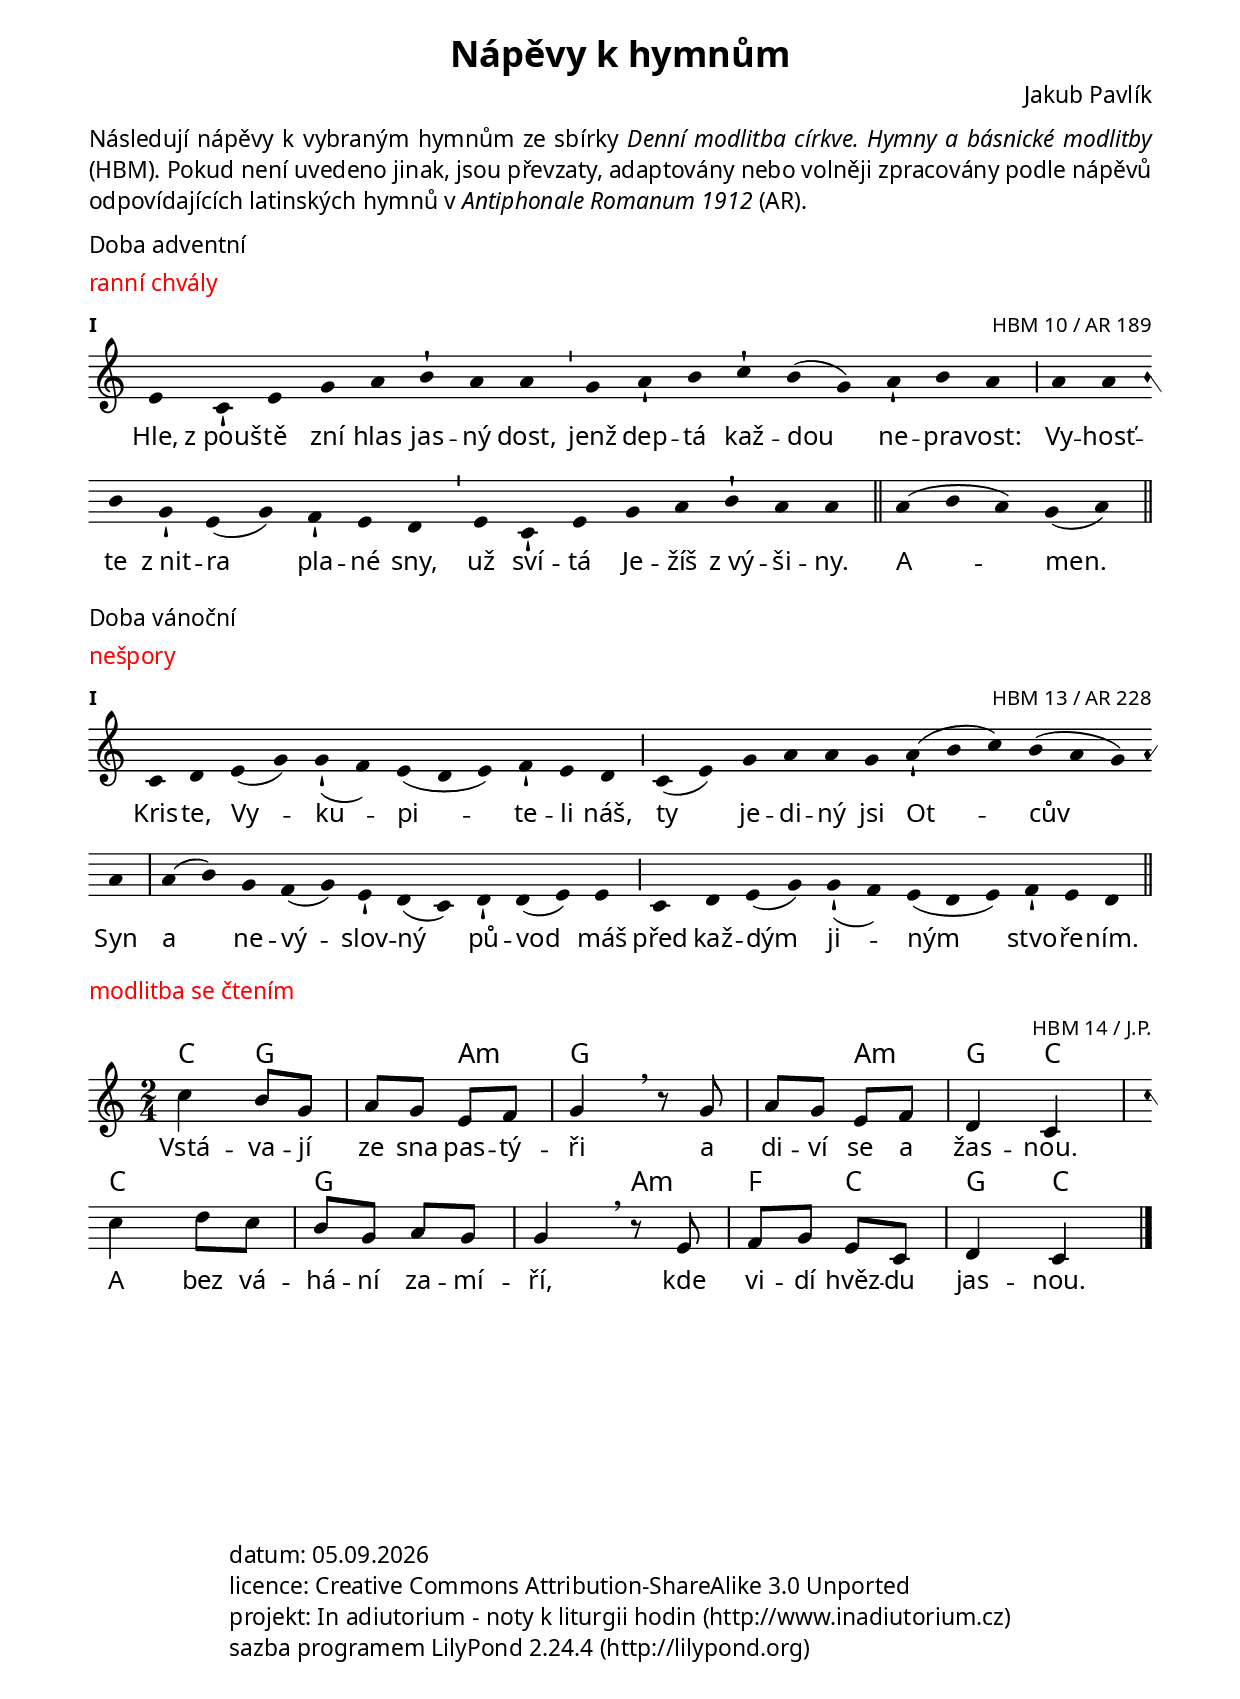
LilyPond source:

\version "2.15.37"

\header {
  title = "Nápěvy k hymnům"
  composer = "Jakub Pavlík"
}

\include "../spolecne.ly"

\layout{
  ragged-last = ##f
  indent = 0\cm
}

\paper {
  scoreTitleMarkup = \markup\small{ 
    \fill-line {
      \bold\fromproperty #'header:modus "  "
      \concat {
        \fromproperty #'header:fonstexti 
        " / " 
        \fromproperty #'header:fonsmelodiae
      }
    }
  }
}

\markup\justify{
Následují nápěvy k vybraným hymnům ze sbírky
\italic{Denní modlitba církve. Hymny a básnické modlitby} (HBM).
Pokud není uvedeno jinak, jsou převzaty, adaptovány nebo 
volněji zpracovány
podle nápěvů odpovídajících latinských hymnů
v \italic{Antiphonale Romanum 1912} (AR).
}

%{
\markup\nadpisHodinka {"ranní chvály"}
\markup\nadpisHodinka {"modlitba se čtením"}
\markup\nadpisHodinka {"modlitba uprostřed dne"}
\markup\nadpisHodinka {"nešpory"}

\score {
  \relative c' {
    \choralniRezim
    
  }
  \addlyrics {
    
  }
  \header {
    quid = "hymnus"
    modus = ""
    fonstexti = ""
    fonsmelodiae = ""
    id = ""
    piece = \markup {\sestavTitulek}
  }
}
%}

\markup{Doba adventní}

\markup\nadpisHodinka{"ranní chvály"}

\score {
  \relative c' {
    \choralniRezim
    e4 c-| e g a b-| a a \barMin
    g a-| b c-| b( g) a-| b a \barMaior
    a a b g-| e( g) f-| e d \barMin
    e c-| e g a b-| a a \barFinalis a( b a) g( a) \barFinalis
  }
  \addlyrics {
    Hle, z_pouš -- tě zní hlas jas -- ný dost,
    jenž dep -- tá kaž -- dou ne -- pra -- vost:
    Vy -- hosť -- te z_nit -- ra pla -- né sny,
    už sví -- tá Je -- žíš z_vý -- ši -- ny.
    
    A -- men.
  }
  \header {
    quid = "hymnus"
    modus = "I"
    fonstexti = "HBM 10"
    fonsmelodiae = "AR 189"
    id = ""
    piece = \markup {\sestavTitulek}
  }
}

\markup{Doba vánoční}

\markup\nadpisHodinka{"nešpory"}
\score {
  \relative c' {
    \choralniRezim
    c4 d e( g) g(-| f) e( d e) f-| e d \barMaior
    c( e) g a a g a(-| b c) b( a g) a \barMax
    a( b) g f( g) e-| d( c) d-| d( e) e \barMaior
    c d e( g) g(-| f) e( d e) f-| e d \barFinalis
  }
  \addlyrics {
    Kris -- te, Vy -- ku -- pi -- te -- li náš,
    ty je -- di -- ný jsi Ot -- cův Syn
    a ne -- vý -- slov -- ný pů -- vod máš
    před kaž -- dým ji -- ným stvo -- ře -- ním.
  }
  \header {
    quid = "hymnus"
    modus = "I"
    fonstexti = "HBM 13"
    fonsmelodiae = "AR 228"
    id = ""
    piece = \markup {\sestavTitulek}
  }
}

\markup\nadpisHodinka{"modlitba se čtením"}
\score {
  <<
  \chords {
    c4 g2 a4:m g2.
    a4:m g4 c4
    c2 g2. 
    a4:m f4 c4 g4 c4
  }
  \relative c'' {
    \time 2/4
    c4 b8 g a g e f g4 \breathe
    r8 g8 a g e f d4 c |
    c'4 d8 c b g a g g4 \breathe
    r8 e8 f g e c d4 c \bar "|."
  }
  \addlyrics {
    Vstá -- va -- jí ze sna pas -- tý -- ři
    a di -- ví se a žas -- nou.
    A bez vá -- há -- ní za -- mí -- ří,
    kde vi -- dí hvěz -- du jas -- nou.
  }
  >>
  \header {
    quid = "hymnus"
    modus = ""
    fonstexti = "HBM 14"
    fonsmelodiae = "J.P."
    id = ""
    piece = \markup {\sestavTitulek}
  }
}